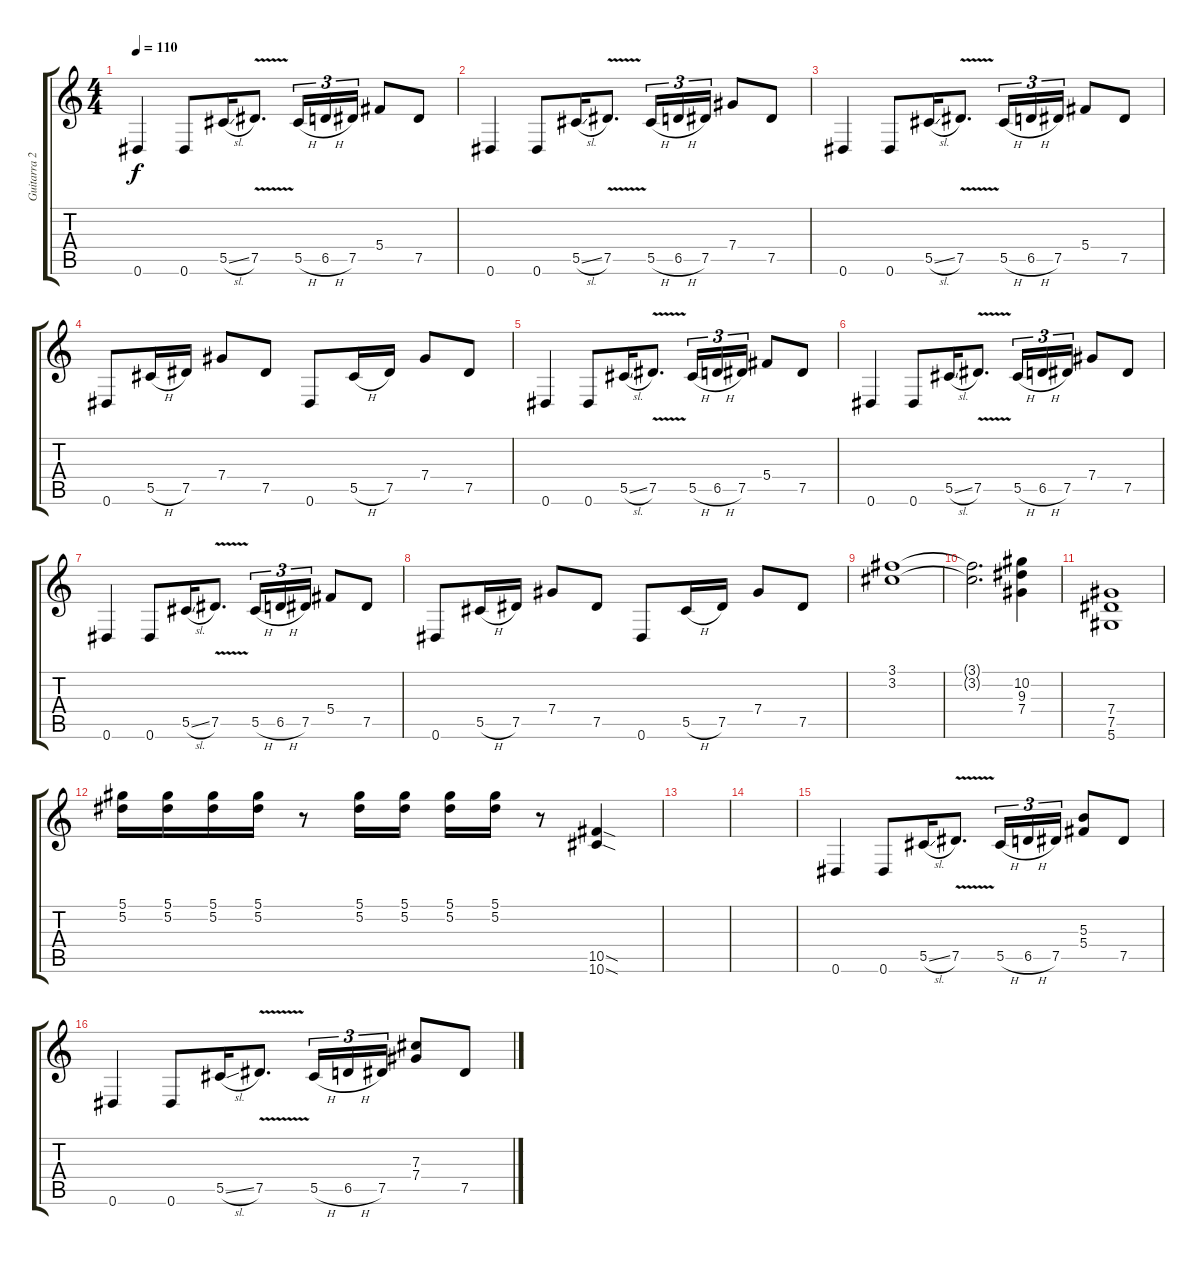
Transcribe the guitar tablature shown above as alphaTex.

\track ("Guitarra 2" "Guitarra 2") {instrument distortionguitar}
\staff {score tabs}
\tuning (Eb4 Bb3 Gb3 Db3 Ab2 Eb2) {hide}
\ts (4 4)
\tempo 110
\clef g2
\ks c
0.6.4{dy f} 0.6.8 5.5{sl}.16 7.5{v}.8{d} 5.5{h}.16{tu (3 2)} 6.5{h}.16{tu (3 2)} 7.5.16{tu (3 2)} 5.4.8 7.5.8 |
0.6.4 0.6.8 5.5{sl}.16 7.5{v}.8{d} 5.5{h}.16{tu (3 2)} 6.5{h}.16{tu (3 2)} 7.5.16{tu (3 2)} 7.4.8 7.5.8 |
0.6.4 0.6.8 5.5{sl}.16 7.5{v}.8{d} 5.5{h}.16{tu (3 2)} 6.5{h}.16{tu (3 2)} 7.5.16{tu (3 2)} 5.4.8 7.5.8 |
0.6.8 5.5{h}.16 7.5.16 7.4.8 7.5.8 0.6.8 5.5{h}.16 7.5.16 7.4.8 7.5.8 |
0.6.4 0.6.8 5.5{sl}.16 7.5{v}.8{d} 5.5{h}.16{tu (3 2)} 6.5{h}.16{tu (3 2)} 7.5.16{tu (3 2)} 5.4.8 7.5.8 |
0.6.4 0.6.8 5.5{sl}.16 7.5{v}.8{d} 5.5{h}.16{tu (3 2)} 6.5{h}.16{tu (3 2)} 7.5.16{tu (3 2)} 7.4.8 7.5.8 |
0.6.4 0.6.8 5.5{sl}.16 7.5{v}.8{d} 5.5{h}.16{tu (3 2)} 6.5{h}.16{tu (3 2)} 7.5.16{tu (3 2)} 5.4.8 7.5.8 |
0.6.8 5.5{h}.16 7.5.16 7.4.8 7.5.8 0.6.8 5.5{h}.16 7.5.16 7.4.8 7.5.8 |
(3.1 3.2).1 |
(3.1{t} 3.2{t}).2{d} (10.2 9.3 7.4).4 |
(7.4 7.5 5.6).1 |
(5.1 5.2).16 (5.1 5.2).16 (5.1 5.2).16 (5.1 5.2).16 r.8 (5.1 5.2).16 (5.1 5.2).16 (5.1 5.2).16 (5.1 5.2).16 r.8 (10.5{sod} 10.6{sod}).4 |
|
|
0.6.4 0.6.8 5.5{sl}.16 7.5{v}.8{d} 5.5{h}.16{tu (3 2)} 6.5{h}.16{tu (3 2)} 7.5.16{tu (3 2)} (5.3 5.4).8 7.5.8 |
0.6.4 0.6.8 5.5{sl}.16 7.5{v}.8{d} 5.5{h}.16{tu (3 2)} 6.5{h}.16{tu (3 2)} 7.5.16{tu (3 2)} (7.3 7.4).8 7.5.8
